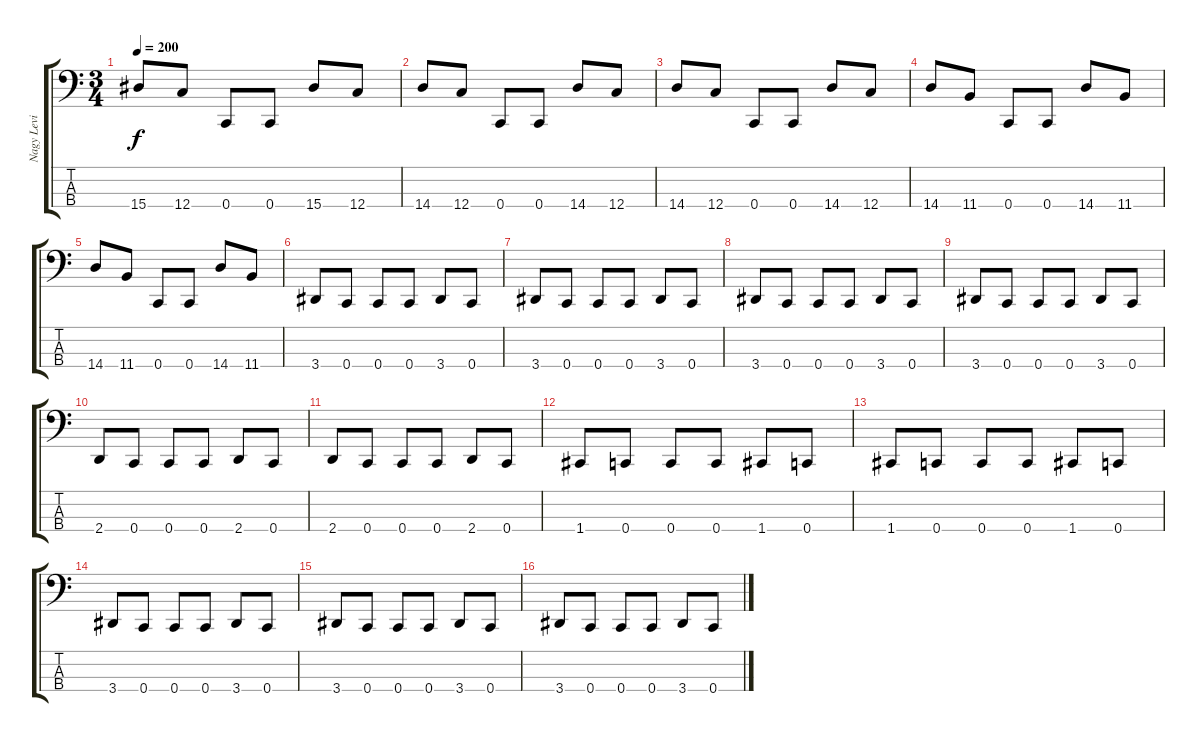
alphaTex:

\track ("Nagy Levi" "Nagy Levi") {instrument electricbassfinger}
\staff {score tabs}
\tuning (F2 C2 G1 C1) {hide}
\ts (3 4)
\tempo 200
\clef f4
\ks c
15.4.8{dy f} 12.4.8 0.4.8 0.4.8 15.4.8 12.4.8 |
14.4.8 12.4.8 0.4.8 0.4.8 14.4.8 12.4.8 |
14.4.8 12.4.8 0.4.8 0.4.8 14.4.8 12.4.8 |
14.4.8 11.4.8 0.4.8 0.4.8 14.4.8 11.4.8 |
14.4.8 11.4.8 0.4.8 0.4.8 14.4.8 11.4.8 |
3.4.8 0.4.8 0.4.8 0.4.8 3.4.8 0.4.8 |
3.4.8 0.4.8 0.4.8 0.4.8 3.4.8 0.4.8 |
3.4.8 0.4.8 0.4.8 0.4.8 3.4.8 0.4.8 |
3.4.8 0.4.8 0.4.8 0.4.8 3.4.8 0.4.8 |
2.4.8 0.4.8 0.4.8 0.4.8 2.4.8 0.4.8 |
2.4.8 0.4.8 0.4.8 0.4.8 2.4.8 0.4.8 |
1.4.8 0.4.8 0.4.8 0.4.8 1.4.8 0.4.8 |
1.4.8 0.4.8 0.4.8 0.4.8 1.4.8 0.4.8 |
3.4.8 0.4.8 0.4.8 0.4.8 3.4.8 0.4.8 |
3.4.8 0.4.8 0.4.8 0.4.8 3.4.8 0.4.8 |
3.4.8 0.4.8 0.4.8 0.4.8 3.4.8 0.4.8
